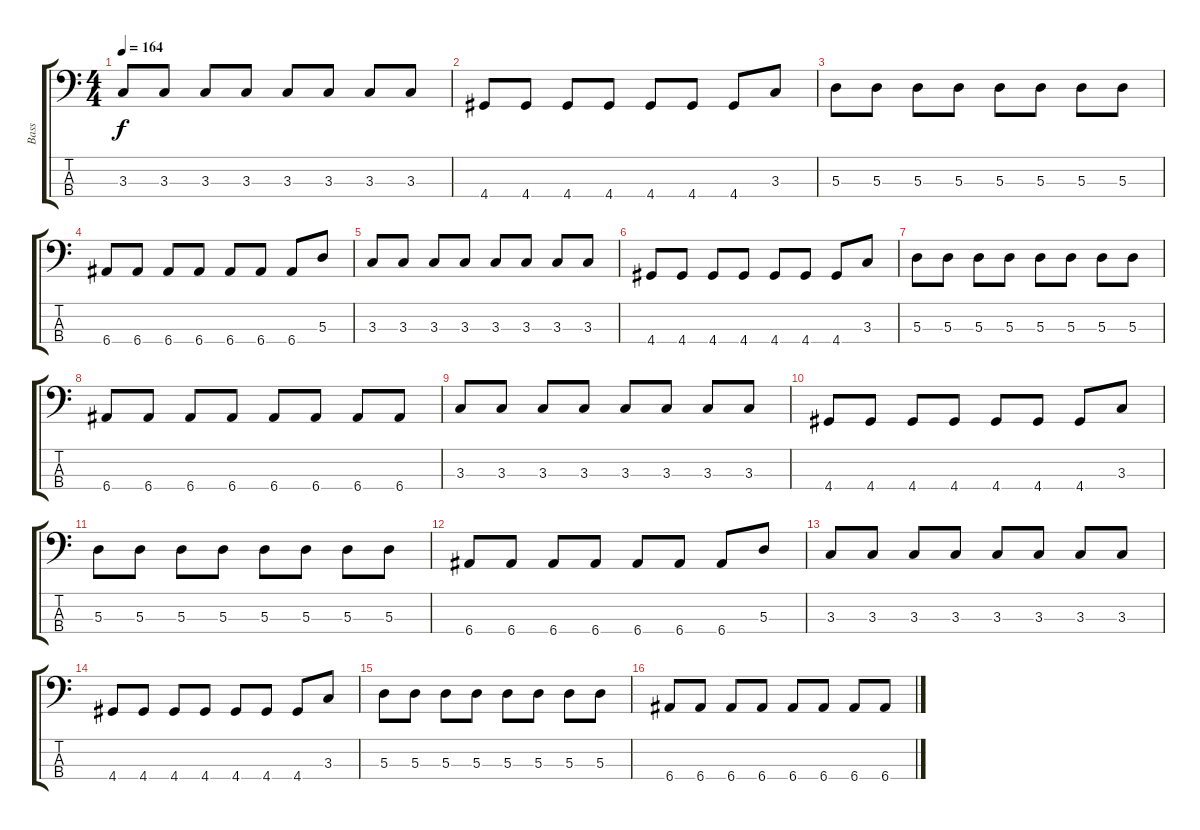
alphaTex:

\track ("Bass" "Bass") {instrument electricbasspick}
\staff {score tabs}
\tuning (G2 D2 A1 E1) {hide}
\ts (4 4)
\tempo 164
\clef f4
\ks c
3.3.8{dy f instrument electricbasspick} 3.3.8 3.3.8 3.3.8 3.3.8 3.3.8 3.3.8 3.3.8 |
4.4.8 4.4.8 4.4.8 4.4.8 4.4.8 4.4.8 4.4.8 3.3.8 |
5.3.8 5.3.8 5.3.8 5.3.8 5.3.8 5.3.8 5.3.8 5.3.8 |
6.4.8 6.4.8 6.4.8 6.4.8 6.4.8 6.4.8 6.4.8 5.3.8 |
3.3.8 3.3.8 3.3.8 3.3.8 3.3.8 3.3.8 3.3.8 3.3.8 |
4.4.8 4.4.8 4.4.8 4.4.8 4.4.8 4.4.8 4.4.8 3.3.8 |
5.3.8 5.3.8 5.3.8 5.3.8 5.3.8 5.3.8 5.3.8 5.3.8 |
6.4.8 6.4.8 6.4.8 6.4.8 6.4.8 6.4.8 6.4.8 6.4.8 |
3.3.8 3.3.8 3.3.8 3.3.8 3.3.8 3.3.8 3.3.8 3.3.8 |
4.4.8 4.4.8 4.4.8 4.4.8 4.4.8 4.4.8 4.4.8 3.3.8 |
5.3.8 5.3.8 5.3.8 5.3.8 5.3.8 5.3.8 5.3.8 5.3.8 |
6.4.8 6.4.8 6.4.8 6.4.8 6.4.8 6.4.8 6.4.8 5.3.8 |
3.3.8 3.3.8 3.3.8 3.3.8 3.3.8 3.3.8 3.3.8 3.3.8 |
4.4.8 4.4.8 4.4.8 4.4.8 4.4.8 4.4.8 4.4.8 3.3.8 |
5.3.8 5.3.8 5.3.8 5.3.8 5.3.8 5.3.8 5.3.8 5.3.8 |
6.4.8 6.4.8 6.4.8 6.4.8 6.4.8 6.4.8 6.4.8 6.4.8
